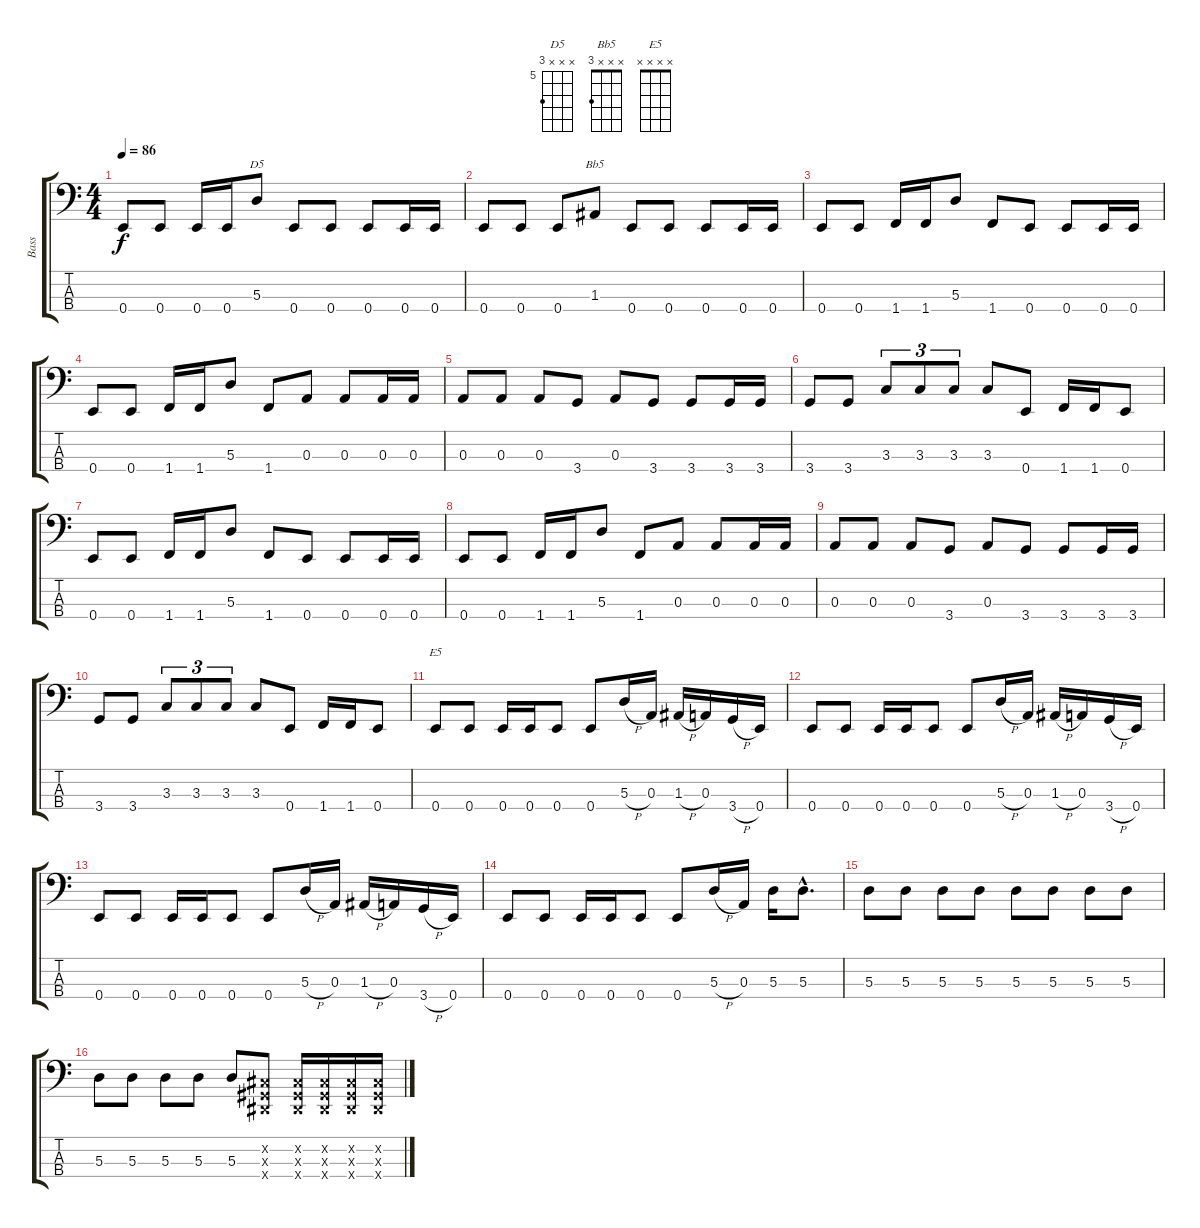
\track ("Bass" "Bass") {instrument electricbassfinger}
\staff {score tabs}
\tuning (G2 D2 A1 E1) {hide}
\chord ("D5" x x x 7) {firstfret 5}
\chord ("Bb5" x x x 3)
\chord ("E5" x x x x)
\ts (4 4)
\tempo 86
\clef f4
\ks c
0.4.8{dy f} 0.4.8 0.4.16 0.4.16 5.3.8{ch "D5"} 0.4.8 0.4.8 0.4.8 0.4.16 0.4.16 |
0.4.8 0.4.8 0.4.8 1.3.8{ch "Bb5"} 0.4.8 0.4.8 0.4.8 0.4.16 0.4.16 |
0.4.8 0.4.8 1.4.16 1.4.16 5.3.8 1.4.8 0.4.8 0.4.8 0.4.16 0.4.16 |
0.4.8 0.4.8 1.4.16 1.4.16 5.3.8 1.4.8 0.3.8 0.3.8 0.3.16 0.3.16 |
0.3.8 0.3.8 0.3.8 3.4.8 0.3.8 3.4.8 3.4.8 3.4.16 3.4.16 |
3.4.8 3.4.8 3.3.8{tu (3 2)} 3.3.8{tu (3 2)} 3.3.8{tu (3 2)} 3.3.8 0.4.8 1.4.16 1.4.16 0.4.8 |
0.4.8 0.4.8 1.4.16 1.4.16 5.3.8 1.4.8 0.4.8 0.4.8 0.4.16 0.4.16 |
0.4.8 0.4.8 1.4.16 1.4.16 5.3.8 1.4.8 0.3.8 0.3.8 0.3.16 0.3.16 |
0.3.8 0.3.8 0.3.8 3.4.8 0.3.8 3.4.8 3.4.8 3.4.16 3.4.16 |
3.4.8 3.4.8 3.3.8{tu (3 2)} 3.3.8{tu (3 2)} 3.3.8{tu (3 2)} 3.3.8 0.4.8 1.4.16 1.4.16 0.4.8 |
0.4.8{ch "E5"} 0.4.8 0.4.16 0.4.16 0.4.8 0.4.8 5.3{h}.16 0.3.16 1.3{h}.16 0.3.16 3.4{h}.16 0.4.16 |
0.4.8 0.4.8 0.4.16 0.4.16 0.4.8 0.4.8 5.3{h}.16 0.3.16 1.3{h}.16 0.3.16 3.4{h}.16 0.4.16 |
0.4.8 0.4.8 0.4.16 0.4.16 0.4.8 0.4.8 5.3{h}.16 0.3.16 1.3{h}.16 0.3.16 3.4{h}.16 0.4.16 |
0.4.8 0.4.8 0.4.16 0.4.16 0.4.8 0.4.8 5.3{h}.16 0.3.16 5.3.16 5.3{hac}.8{d} |
5.3.8 5.3.8 5.3.8 5.3.8 5.3.8 5.3.8 5.3.8 5.3.8 |
5.3.8 5.3.8 5.3.8 5.3.8 5.3.8 (-1.2{x} -1.3{x} -1.4{x}).8 (-1.2{x} -1.3{x} -1.4{x}).16 (-1.2{x} -1.3{x} -1.4{x}).16 (-1.2{x} -1.3{x} -1.4{x}).16 (-1.2{x} -1.3{x} -1.4{x}).16
